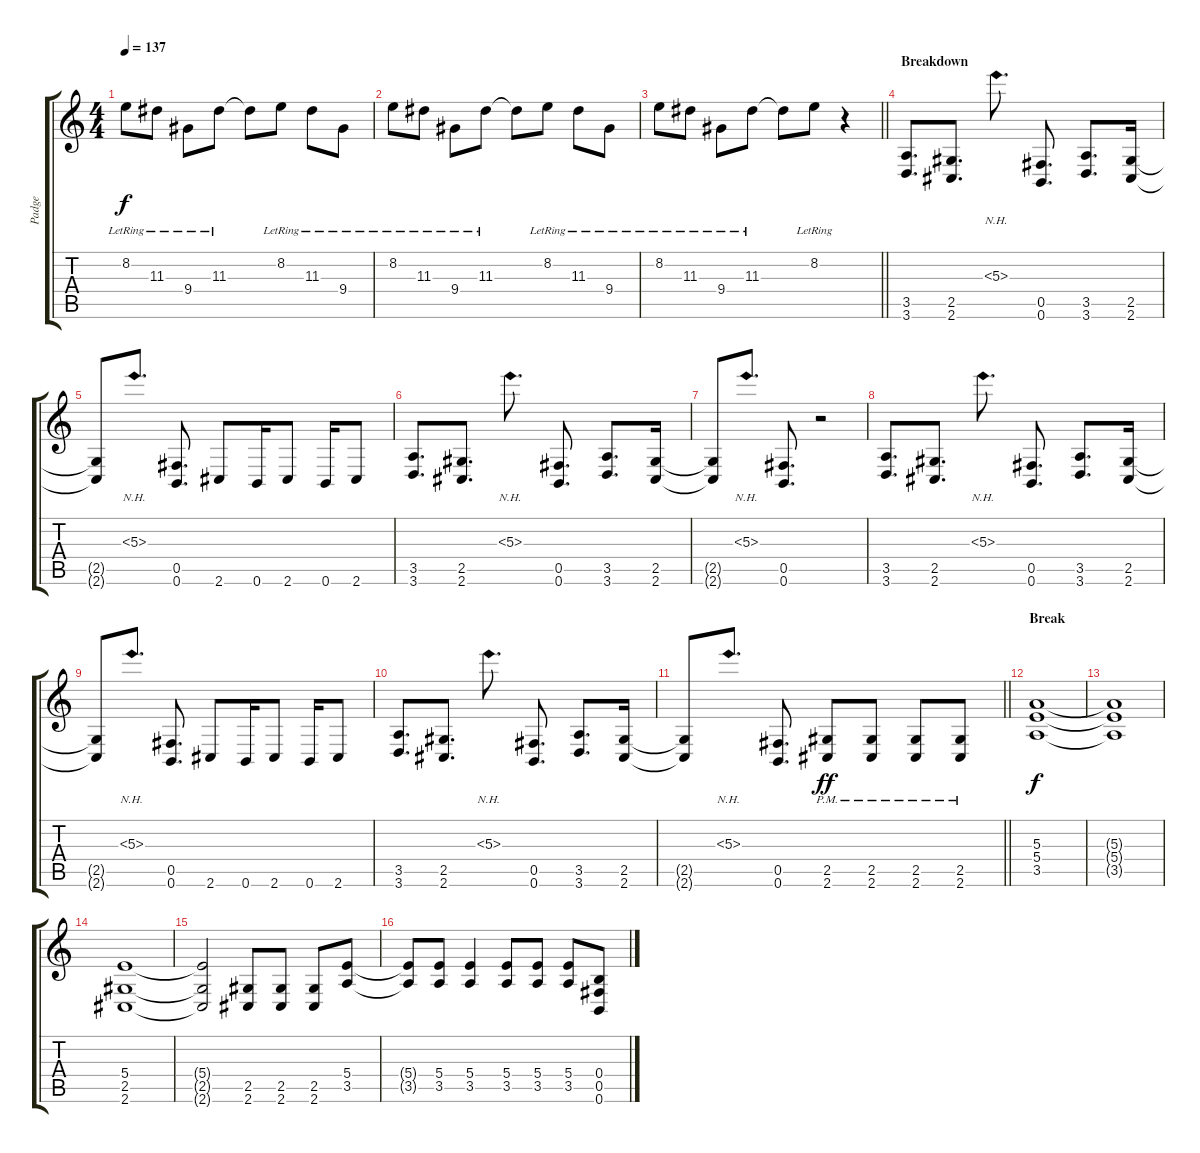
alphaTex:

\track ("Padge" "Padge") {instrument distortionguitar}
\staff {score tabs}
\tuning (Db4 Ab3 E3 B2 Gb2 B1) {hide}
\ts (4 4)
\tempo 137
\clef g2
\ks c
8.2{lr}.8{dy f} 11.3{lr}.8 9.4{lr}.8 11.3{lr}.8 11.3{t}.8 8.2{lr}.8 11.3{lr}.8 9.4{lr}.8 |
8.2{lr}.8 11.3{lr}.8 9.4{lr}.8 11.3{lr}.8 11.3{t}.8 8.2{lr}.8 11.3{lr}.8 9.4{lr}.8 |
\barLineRight lightlight
8.2{lr}.8 11.3{lr}.8 9.4{lr}.8 11.3{lr}.8 11.3{t}.8 8.2{lr}.8 r.4 |
\section ("" "Breakdown")
(3.5 3.6).8{d} (2.5 2.6).8{d} 5.3{nh}.8{d} (0.5 0.6).8{d} (3.5 3.6).8{d} (2.5 2.6).16 |
(2.5{t} 2.6{t}).8 5.3{nh}.8{d} (0.5 0.6).8{d} 2.6.8 0.6.16 2.6.8 0.6.16 2.6.8 |
(3.5 3.6).8{d} (2.5 2.6).8{d} 5.3{nh}.8{d} (0.5 0.6).8{d} (3.5 3.6).8{d} (2.5 2.6).16 |
(2.5{t} 2.6{t}).8 5.3{nh}.8{d} (0.5 0.6).8{d} r.2 |
(3.5 3.6).8{d} (2.5 2.6).8{d} 5.3{nh}.8{d} (0.5 0.6).8{d} (3.5 3.6).8{d} (2.5 2.6).16 |
(2.5{t} 2.6{t}).8 5.3{nh}.8{d} (0.5 0.6).8{d} 2.6.8 0.6.16 2.6.8 0.6.16 2.6.8 |
(3.5 3.6).8{d} (2.5 2.6).8{d} 5.3{nh}.8{d} (0.5 0.6).8{d} (3.5 3.6).8{d} (2.5 2.6).16 |
\barLineRight lightlight
(2.5{t} 2.6{t}).8 5.3{nh}.8{d} (0.5 0.6).8{d} (2.5{pm} 2.6{pm}).8{dy ff} (2.5{pm} 2.6{pm}).8 (2.5{pm} 2.6{pm}).8 (2.5{pm} 2.6{pm}).8 |
\section ("" "Break")
(5.3 5.4 3.5).1{dy f} |
(5.3{t} 5.4{t} 3.5{t}).1 |
(5.4 2.5 2.6).1 |
(5.4{t} 2.5{t} 2.6{t}).2 (2.5 2.6).8 (2.5 2.6).8 (2.5 2.6).8 (5.4 3.5).8 |
(5.4{t} 3.5{t}).8 (5.4 3.5).8 (5.4 3.5).4 (5.4 3.5).8 (5.4 3.5).8 (5.4 3.5).8 (0.4 0.5 0.6).8
